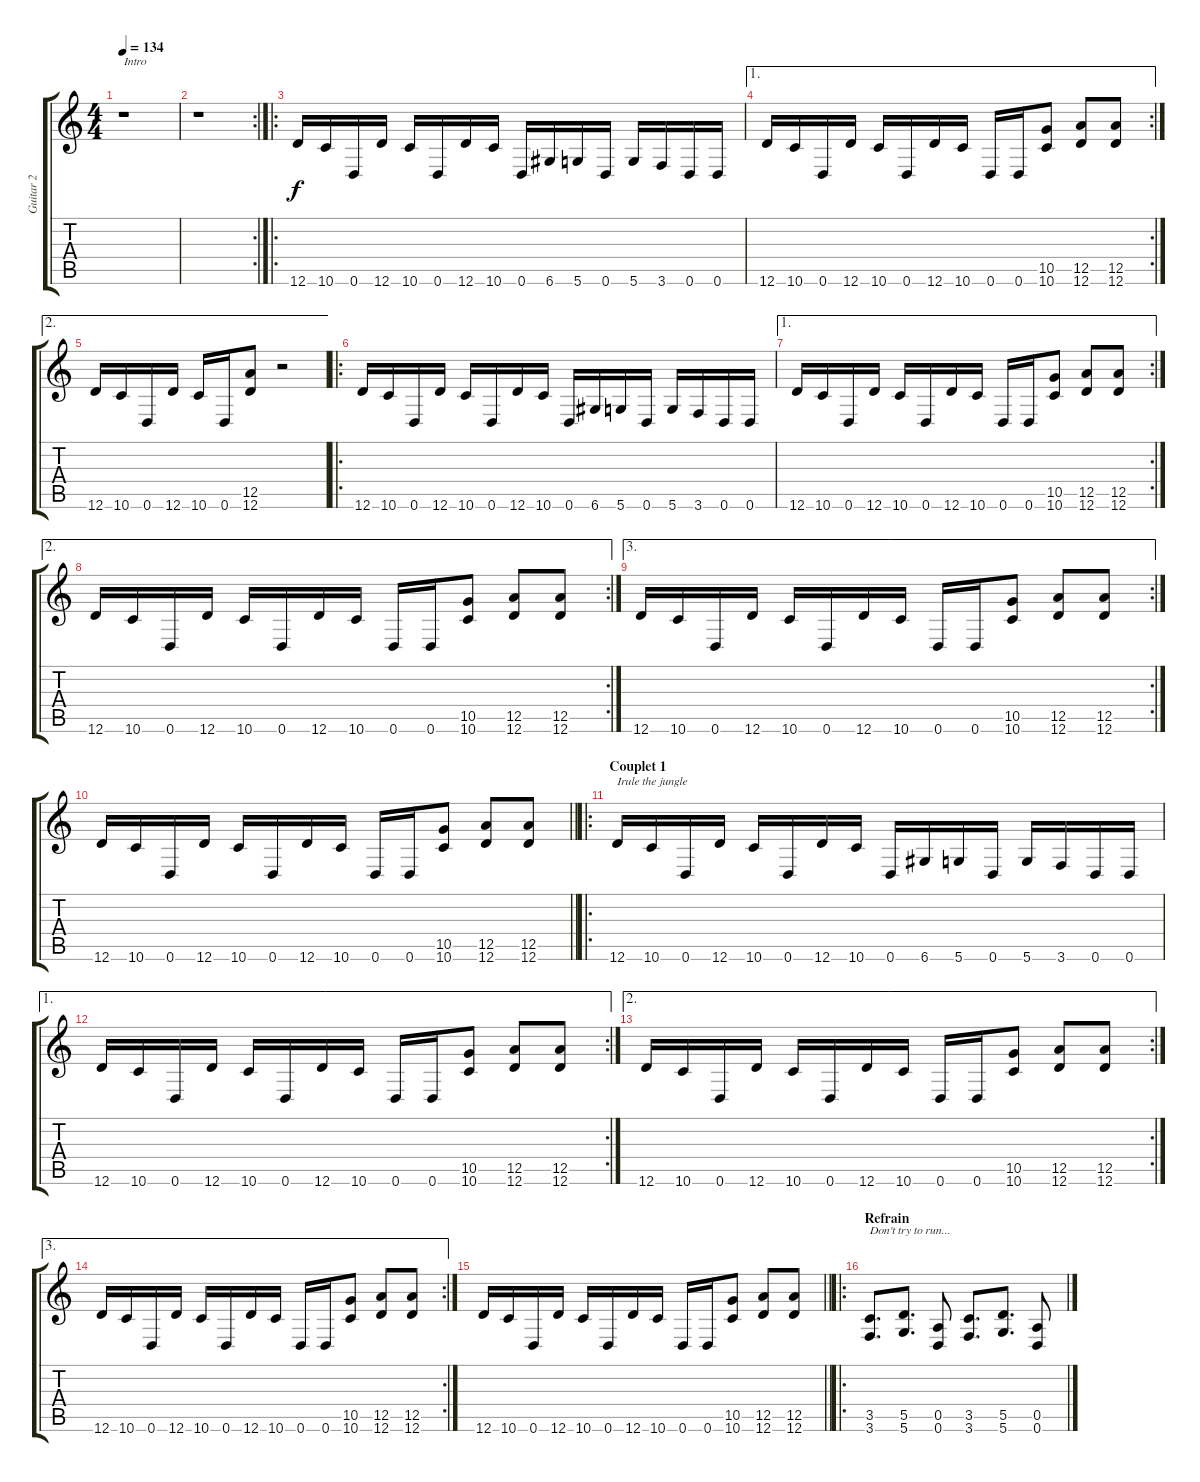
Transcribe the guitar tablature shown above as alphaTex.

\track ("Guitar 2" "Guitar 2") {instrument distortionguitar}
\staff {score tabs}
\tuning (E4 B3 G3 D3 A2 D2) {hide}
\ts (4 4)
\tempo 134
\clef g2
\ks c
r.1{txt "Intro" dy f instrument distortionguitar} |
\rc 2
r.1 |
\ro
12.6.16 10.6.16 0.6.16 12.6.16 10.6.16 0.6.16 12.6.16 10.6.16 0.6.16 6.6.16 5.6.16 0.6.16 5.6.16 3.6.16 0.6.16 0.6.16 |
\ae 1
\rc 2
12.6.16 10.6.16 0.6.16 12.6.16 10.6.16 0.6.16 12.6.16 10.6.16 0.6.16 0.6.16 (10.5 10.6).8 (12.5 12.6).8 (12.5 12.6).8 |
\ae 2
12.6.16 10.6.16 0.6.16 12.6.16 10.6.16 0.6.16 (12.5 12.6).8 r.2 |
\ro
12.6.16 10.6.16 0.6.16 12.6.16 10.6.16 0.6.16 12.6.16 10.6.16 0.6.16 6.6.16 5.6.16 0.6.16 5.6.16 3.6.16 0.6.16 0.6.16 |
\ae 1
\rc 2
12.6.16 10.6.16 0.6.16 12.6.16 10.6.16 0.6.16 12.6.16 10.6.16 0.6.16 0.6.16 (10.5 10.6).8 (12.5 12.6).8 (12.5 12.6).8 |
\ae 2
\rc 2
12.6.16 10.6.16 0.6.16 12.6.16 10.6.16 0.6.16 12.6.16 10.6.16 0.6.16 0.6.16 (10.5 10.6).8 (12.5 12.6).8 (12.5 12.6).8 |
\ae 3
\rc 2
12.6.16 10.6.16 0.6.16 12.6.16 10.6.16 0.6.16 12.6.16 10.6.16 0.6.16 0.6.16 (10.5 10.6).8 (12.5 12.6).8 (12.5 12.6).8 |
\barLineRight lightlight
12.6.16 10.6.16 0.6.16 12.6.16 10.6.16 0.6.16 12.6.16 10.6.16 0.6.16 0.6.16 (10.5 10.6).8 (12.5 12.6).8 (12.5 12.6).8 |
\ro
\section ("" "Couplet 1")
12.6.16{txt "Irule the jungle"} 10.6.16 0.6.16 12.6.16 10.6.16 0.6.16 12.6.16 10.6.16 0.6.16 6.6.16 5.6.16 0.6.16 5.6.16 3.6.16 0.6.16 0.6.16 |
\ae 1
\rc 2
12.6.16 10.6.16 0.6.16 12.6.16 10.6.16 0.6.16 12.6.16 10.6.16 0.6.16 0.6.16 (10.5 10.6).8 (12.5 12.6).8 (12.5 12.6).8 |
\ae 2
\rc 2
12.6.16 10.6.16 0.6.16 12.6.16 10.6.16 0.6.16 12.6.16 10.6.16 0.6.16 0.6.16 (10.5 10.6).8 (12.5 12.6).8 (12.5 12.6).8 |
\ae 3
\rc 2
12.6.16 10.6.16 0.6.16 12.6.16 10.6.16 0.6.16 12.6.16 10.6.16 0.6.16 0.6.16 (10.5 10.6).8 (12.5 12.6).8 (12.5 12.6).8 |
\barLineRight lightlight
12.6.16 10.6.16 0.6.16 12.6.16 10.6.16 0.6.16 12.6.16 10.6.16 0.6.16 0.6.16 (10.5 10.6).8 (12.5 12.6).8 (12.5 12.6).8 |
\ro
\section ("" "Refrain")
(3.5 3.6).8{d txt "Don't try to run..."} (5.5 5.6).8{d} (0.5 0.6).8 (3.5 3.6).8{d} (5.5 5.6).8{d} (0.5 0.6).8
